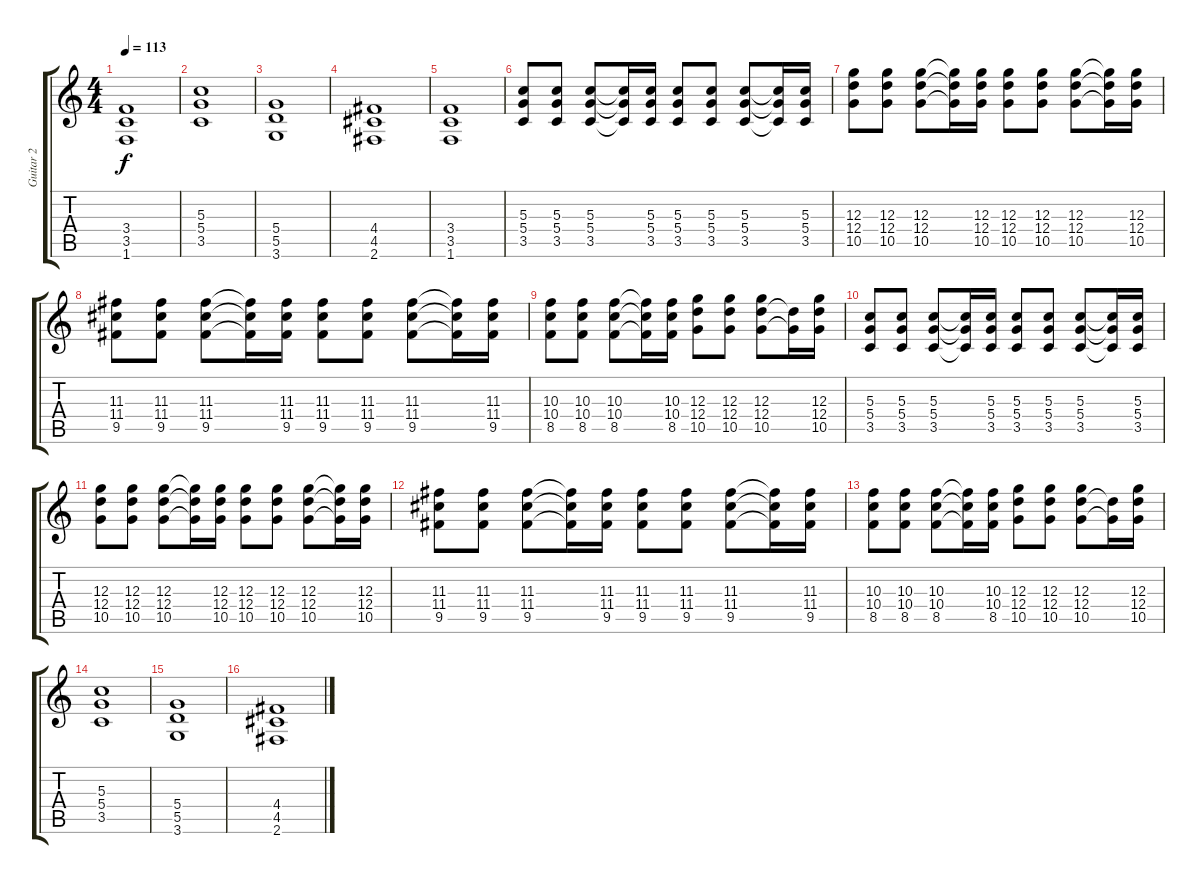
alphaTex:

\track ("Guitar 2" "Guitar 2") {instrument distortionguitar}
\staff {score tabs}
\tuning (E4 B3 G3 D3 A2 E2) {hide}
\ts (4 4)
\tempo 113
\clef g2
\ks c
(3.4 3.5 1.6).1{dy f} |
(5.3 5.4 3.5).1 |
(5.4 5.5 3.6).1 |
(4.4 4.5 2.6).1 |
(3.4 3.5 1.6).1 |
(5.3 5.4 3.5).8 (5.3 5.4 3.5).8 (5.3 5.4 3.5).8 (5.3{t} 5.4{t} 3.5{t}).16 (5.3 5.4 3.5).16 (5.3 5.4 3.5).8 (5.3 5.4 3.5).8 (5.3 5.4 3.5).8 (5.3{t} 5.4{t} 3.5{t}).16 (5.3 5.4 3.5).16 |
(12.3 12.4 10.5).8 (12.3 12.4 10.5).8 (12.3 12.4 10.5).8 (12.3{t} 12.4{t} 10.5{t}).16 (12.3 12.4 10.5).16 (12.3 12.4 10.5).8 (12.3 12.4 10.5).8 (12.3 12.4 10.5).8 (12.3{t} 12.4{t} 10.5{t}).16 (12.3 12.4 10.5).16 |
(11.3 11.4 9.5).8 (11.3 11.4 9.5).8 (11.3 11.4 9.5).8 (11.3{t} 11.4{t} 9.5{t}).16 (11.3 11.4 9.5).16 (11.3 11.4 9.5).8 (11.3 11.4 9.5).8 (11.3 11.4 9.5).8 (11.3{t} 11.4{t} 9.5{t}).16 (11.3 11.4 9.5).16 |
(10.3 10.4 8.5).8 (10.3 10.4 8.5).8 (10.3 10.4 8.5).8 (10.3{t} 10.4{t} 8.5{t}).16 (10.3 10.4 8.5).16 (12.3 12.4 10.5).8 (12.3 12.4 10.5).8 (12.3 12.4 10.5).8 (12.4{t} 10.5{t}).16 (12.3 12.4 10.5).16 |
(5.3 5.4 3.5).8 (5.3 5.4 3.5).8 (5.3 5.4 3.5).8 (5.3{t} 5.4{t} 3.5{t}).16 (5.3 5.4 3.5).16 (5.3 5.4 3.5).8 (5.3 5.4 3.5).8 (5.3 5.4 3.5).8 (5.3{t} 5.4{t} 3.5{t}).16 (5.3 5.4 3.5).16 |
(12.3 12.4 10.5).8 (12.3 12.4 10.5).8 (12.3 12.4 10.5).8 (12.3{t} 12.4{t} 10.5{t}).16 (12.3 12.4 10.5).16 (12.3 12.4 10.5).8 (12.3 12.4 10.5).8 (12.3 12.4 10.5).8 (12.3{t} 12.4{t} 10.5{t}).16 (12.3 12.4 10.5).16 |
(11.3 11.4 9.5).8 (11.3 11.4 9.5).8 (11.3 11.4 9.5).8 (11.3{t} 11.4{t} 9.5{t}).16 (11.3 11.4 9.5).16 (11.3 11.4 9.5).8 (11.3 11.4 9.5).8 (11.3 11.4 9.5).8 (11.3{t} 11.4{t} 9.5{t}).16 (11.3 11.4 9.5).16 |
(10.3 10.4 8.5).8 (10.3 10.4 8.5).8 (10.3 10.4 8.5).8 (10.3{t} 10.4{t} 8.5{t}).16 (10.3 10.4 8.5).16 (12.3 12.4 10.5).8 (12.3 12.4 10.5).8 (12.3 12.4 10.5).8 (12.4{t} 10.5{t}).16 (12.3 12.4 10.5).16 |
(5.3 5.4 3.5).1 |
(5.4 5.5 3.6).1 |
(4.4 4.5 2.6).1
